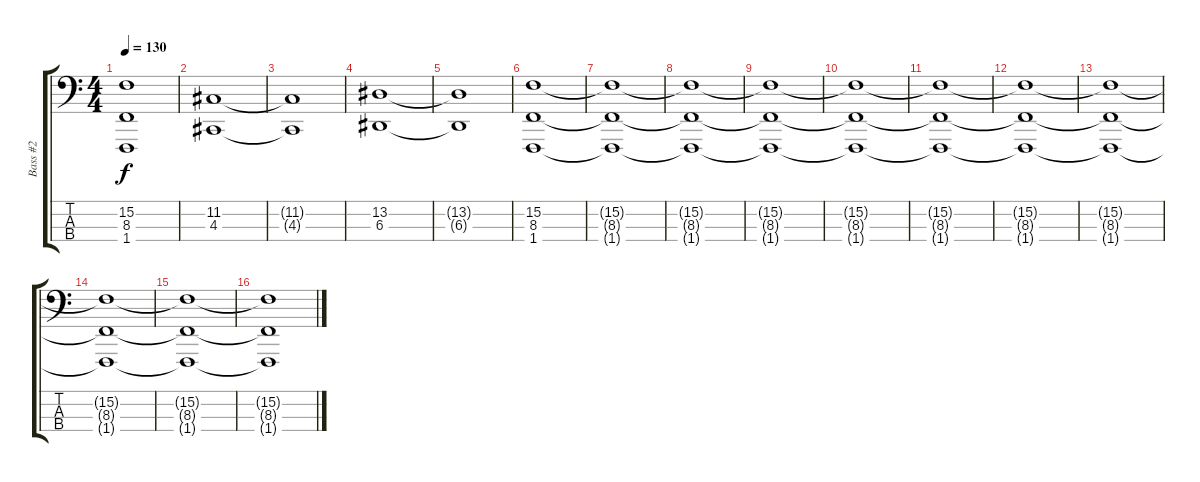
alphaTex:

\track ("Bass #2" "Bass #2") {instrument lead2sawtooth}
\staff {score tabs}
\tuning (G2 D2 A1 E1) {hide}
\ts (4 4)
\tempo 130
\clef f4
\ks c
(15.2{t} 8.3{t} 1.4{t}).1{dy f} |
(11.2 4.3).1 |
(11.2{t} 4.3{t}).1 |
(13.2 6.3).1 |
(13.2{t} 6.3{t}).1 |
(15.2 8.3 1.4).1 |
(15.2{t} 8.3{t} 1.4{t}).1 |
(15.2{t} 8.3{t} 1.4{t}).1 |
(15.2{t} 8.3{t} 1.4{t}).1 |
(15.2{t} 8.3{t} 1.4{t}).1 |
(15.2{t} 8.3{t} 1.4{t}).1 |
(15.2{t} 8.3{t} 1.4{t}).1 |
(15.2{t} 8.3{t} 1.4{t}).1 |
(15.2{t} 8.3{t} 1.4{t}).1{volume 6} |
(15.2{t} 8.3{t} 1.4{t}).1 |
(15.2{t} 8.3{t} 1.4{t}).1
